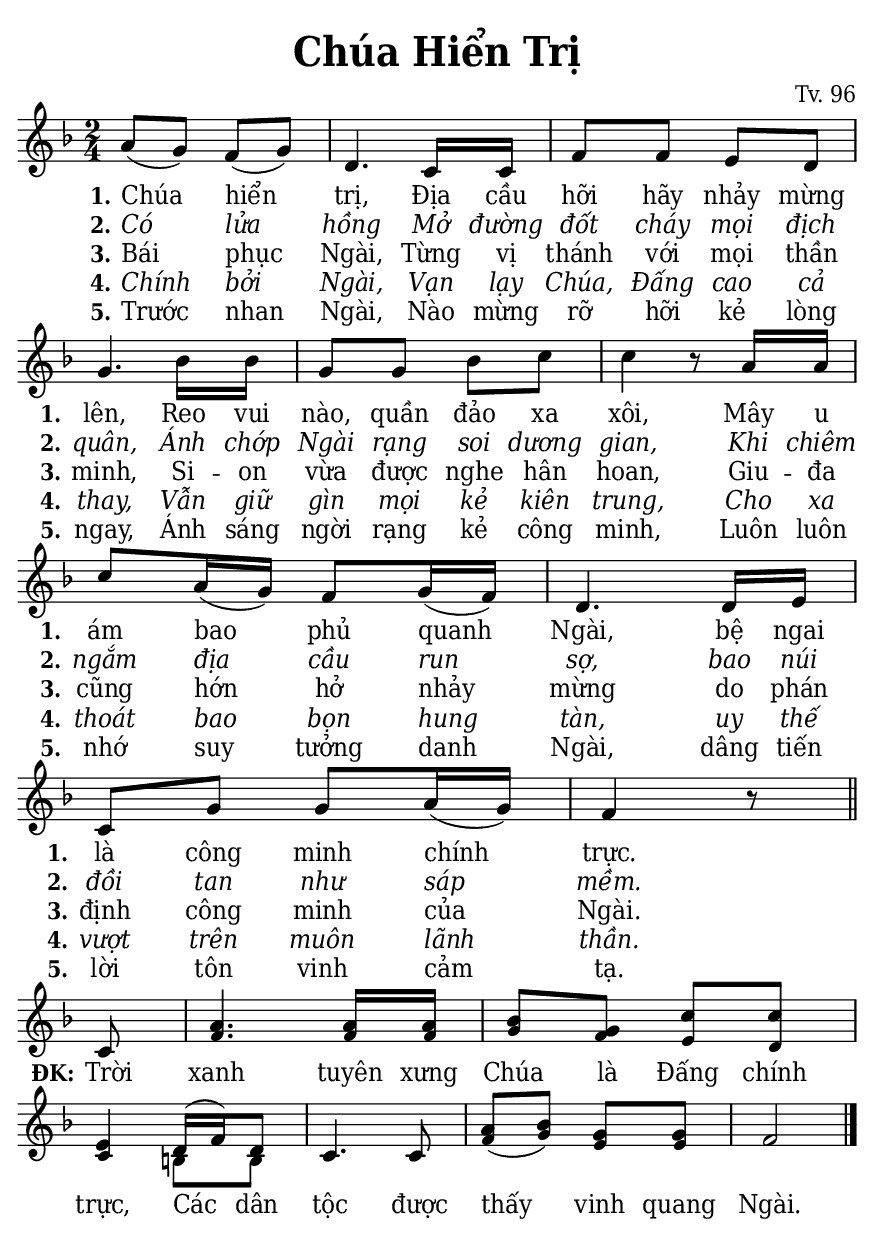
% Cài đặt chung\
\version "2.22.1"
\include "english.ly"

\header {
  title = \markup { \fontsize #1 "Chúa Hiển Trị" }
  composer = "Tv. 96"
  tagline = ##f
}

% mã nguồn cho những chức năng chưa hỗ trợ trong phiên bản lilypond hiện tại
% cung cấp bởi cộng đồng lilypond khi gửi email đến lilypond-user@gnu.org
% Đổi kích thước nốt cho bè phụ
notBePhu =
#(define-music-function (font-size music) (number? ly:music?)
   (for-some-music
     (lambda (m)
       (if (music-is-of-type? m 'rhythmic-event)
           (begin
             (set! (ly:music-property m 'tweaks)
                   (cons `(font-size . ,font-size)
                         (ly:music-property m 'tweaks)))
             #t)
           #f))
     music)
   music)

% in số phiên khúc trên mỗi dòng
#(define (add-grob-definition grob-name grob-entry)
     (set! all-grob-descriptions
           (cons ((@@ (lily) completize-grob-entry)
                  (cons grob-name grob-entry))
                 all-grob-descriptions)))

#(add-grob-definition
    'StanzaNumberSpanner
    `((direction . ,LEFT)
      (font-series . bold)
      (padding . 1.0)
      (side-axis . ,X)
      (stencil . ,ly:text-interface::print)
      (X-offset . ,ly:side-position-interface::x-aligned-side)
      (Y-extent . ,grob::always-Y-extent-from-stencil)
      (meta . ((class . Spanner)
               (interfaces . (font-interface
                              side-position-interface
                              stanza-number-interface
                              text-interface))))))

\layout {
    \context {
      \Global
      \grobdescriptions #all-grob-descriptions
    }
    \context {
      \Score
      \remove Stanza_number_align_engraver
      \consists
        #(lambda (context)
           (let ((texts '())
                 (syllables '()))
             (make-engraver
              (acknowledgers
               ((stanza-number-interface engraver grob source-engraver)
                  (set! texts (cons grob texts)))
               ((lyric-syllable-interface engraver grob source-engraver)
                  (set! syllables (cons grob syllables))))
              ((stop-translation-timestep engraver)
                 (for-each
                  (lambda (text)
                    (for-each
                     (lambda (syllable)
                       (ly:pointer-group-interface::add-grob
                        text
                        'side-support-elements
                        syllable))
                     syllables))
                  texts)
                 (set! syllables '())))))
    }
    \context {
      \Lyrics
      \remove Stanza_number_engraver
      \consists
        #(lambda (context)
           (let ((text #f)
                 (last-stanza #f))
             (make-engraver
              ((process-music engraver)
                 (let ((stanza (ly:context-property context 'stanza #f)))
                   (if (and stanza (not (equal? stanza last-stanza)))
                       (let ((column (ly:context-property context
'currentCommandColumn)))
                         (set! last-stanza stanza)
                         (if text
                             (ly:spanner-set-bound! text RIGHT column))
                         (set! text (ly:engraver-make-grob engraver
'StanzaNumberSpanner '()))
                         (ly:grob-set-property! text 'text stanza)
                         (ly:spanner-set-bound! text LEFT column)))))
              ((finalize engraver)
                 (if text
                     (let ((column (ly:context-property context
'currentCommandColumn)))
                       (ly:spanner-set-bound! text RIGHT column)))))))
      \override StanzaNumberSpanner.horizon-padding = 10000
    }
}

stanzaReminderOff =
  \temporary \override StanzaNumberSpanner.after-line-breaking =
     #(lambda (grob)
        ;; Can be replaced with (not (first-broken-spanner? grob)) in 2.23.
        (if (let ((siblings (ly:spanner-broken-into (ly:grob-original grob))))
              (and (pair? siblings)
                   (not (eq? grob (car siblings)))))
            (ly:grob-suicide! grob)))

stanzaReminderOn = \undo \stanzaReminderOff
% kết thúc mã nguồn

% Nhạc phiên khúc
nhacPhienKhucSop = \relative c'' {
  a8 (g) f (g) |
  d4. c16 c |
  f8 f e d |
  g4. bf16 bf |
  g8 g bf c |
  c4 r8 a16 a |
  c8 a16 (g) f8 g16 (f) |
  d4. d16 e |
  c8 g' g a16 (g) |
  f4 r8 \bar "||" \break
  
  c |
  a'4. a16 a |
  bf8 g c c |
  e,4 d16 (f) d8 |
  c4. c8 |
  a' (bf) g g |
  f2 \bar "|."
}

nhacPhienKhucAlto = \relative c' {
  R2*9
  r4.
  c8 |
  f4. f16 f |
  g8 f e d |
  c4 b!8 [b] |
  c4. c8 |
  f (g) e e |
  f2
}

% Lời phiên khúc
loiPhienKhucSop = \lyrics {
  <<
    {
      \set stanza = "1."
      Chúa hiển trị, Địa cầu hỡi hãy nhảy mừng lên,
      Reo vui nào, quần đảo xa xôi,
      Mây u ám bao phủ quanh Ngài,
      bệ ngai là công minh chính trực.
    }
    \new Lyrics {
	    \set associatedVoice = "beSop"
	    \set stanza = "2."
      \override Lyrics.LyricText.font-shape = #'italic
	    Có lửa hồng Mở đường đốt cháy mọi địch quân,
	    Ánh chớp Ngài rạng soi dương gian,
	    Khi chiêm ngắm địa cầu run sợ,
	    bao núi đồi tan như sáp mềm.
    }
    \new Lyrics {
	    \set associatedVoice = "beSop"
	    \set stanza = "3."
	    Bái phục Ngài, Từng vị thánh với mọi thần minh,
	    Si -- on vừa được nghe hân hoan,
	    Giu -- đa cũng hớn hở nhảy mừng
	    do phán định công minh của Ngài.
    }
    \new Lyrics {
	    \set associatedVoice = "beSop"
	    \set stanza = "4."
      \override Lyrics.LyricText.font-shape = #'italic
	    Chính bởi Ngài, Vạn lạy Chúa,
	    Đấng cao cả thay,
	    Vẫn giữ gìn mọi kẻ kiên trung,
	    Cho xa thoát bao bọn hung tàn,
	    uy thế vượt trên muôn lãnh thần.
    }
    \new Lyrics {
	    \set associatedVoice = "beSop"
	    \set stanza = "5."
	    Trước nhan Ngài,
	    Nào mừng rỡ hỡi kẻ lòng ngay,
	    Ánh sáng ngời rạng kẻ công minh,
	    Luôn luôn nhớ suy tưởng danh Ngài,
	    dâng tiến lời tôn vinh cảm tạ.
    }
  >>
  \stanzaReminderOff
  \set stanza = "ĐK:"
  Trời xanh tuyên xưng Chúa là Đấng chính trực,
  Các dân tộc được thấy vinh quang Ngài.
}

% Dàn trang
\paper {
  #(set-paper-size "a5")
  top-margin = 3\mm
  bottom-margin = 3\mm
  left-margin = 3\mm
  right-margin = 3\mm
  indent = #0
  #(define fonts
	 (make-pango-font-tree "Deja Vu Serif Condensed"
	 		       "Deja Vu Serif Condensed"
			       "Deja Vu Serif Condensed"
			       (/ 20 20)))
  print-page-number = ##f
  page-count = 1
}

TongNhip = {
  \key f \major \time 2/4
  \set Timing.beamExceptions = #'()
  \set Timing.baseMoment = #(ly:make-moment 1/4)
}

\score {
  \new ChoirStaff <<
    \new Staff \with {
        \consists "Merge_rests_engraver"
        printPartCombineTexts = ##f
      }
      <<
      \new Voice \TongNhip \partCombine 
        \nhacPhienKhucSop
        \notBePhu -1 { \nhacPhienKhucAlto }
      \new NullVoice = beSop \nhacPhienKhucSop
      \new Lyrics \lyricsto beSop \loiPhienKhucSop
      >>
  >>
  \layout {
    \override Lyrics.LyricSpace.minimum-distance = #1.7
    \override Score.BarNumber.break-visibility = ##(#f #f #f)
    \override Score.SpacingSpanner.uniform-stretching = ##t
  } 
}
